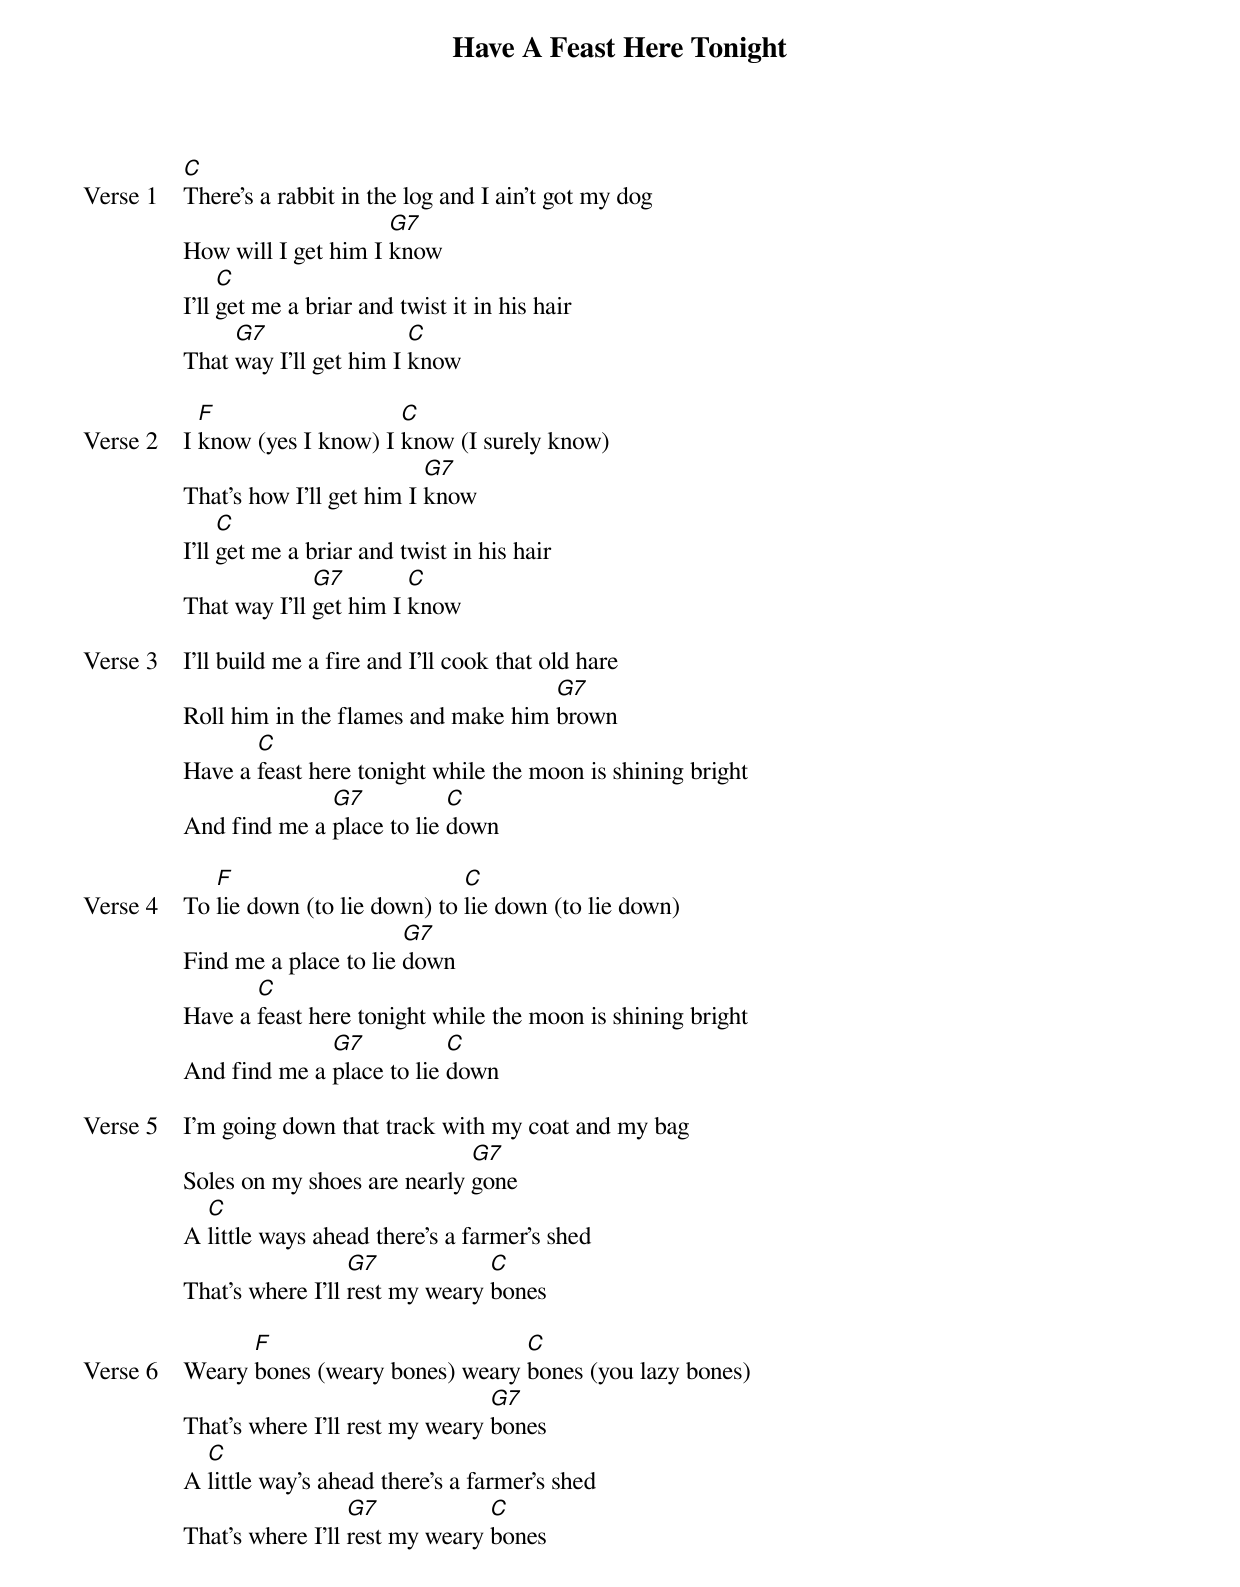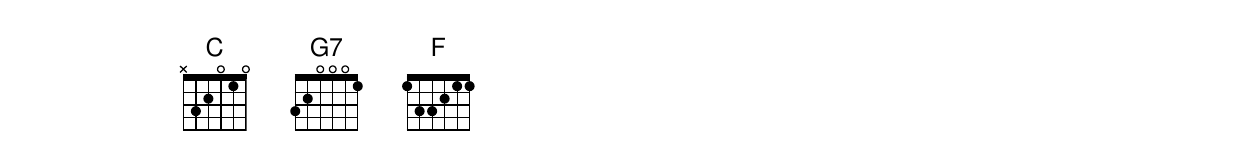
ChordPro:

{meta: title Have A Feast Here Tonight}
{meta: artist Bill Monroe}
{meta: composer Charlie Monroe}
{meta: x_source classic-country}
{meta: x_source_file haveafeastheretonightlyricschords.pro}
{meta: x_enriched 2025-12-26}

{start_of_verse: Verse 1}
[C]There's a rabbit in the log and I ain't got my dog
How will I get him I [G7]know
I'll [C]get me a briar and twist it in his hair
That [G7]way I'll get him I [C]know
{end_of_verse}

{start_of_verse: Verse 2}
I [F]know (yes I know) I [C]know (I surely know)
That's how I'll get him I [G7]know
I'll [C]get me a briar and twist in his hair
That way I'll [G7]get him I [C]know
{end_of_verse}

{start_of_verse: Verse 3}
I'll build me a fire and I'll cook that old hare
Roll him in the flames and make him [G7]brown
Have a [C]feast here tonight while the moon is shining bright
And find me a [G7]place to lie [C]down
{end_of_verse}

{start_of_verse: Verse 4}
To [F]lie down (to lie down) to [C]lie down (to lie down)
Find me a place to lie [G7]down
Have a [C]feast here tonight while the moon is shining bright
And find me a [G7]place to lie [C]down
{end_of_verse}

{start_of_verse: Verse 5}
I'm going down that track with my coat and my bag
Soles on my shoes are nearly [G7]gone
A [C]little ways ahead there's a farmer's shed
That's where I'll [G7]rest my weary [C]bones
{end_of_verse}

{start_of_verse: Verse 6}
Weary [F]bones (weary bones) weary [C]bones (you lazy bones)
That's where I'll rest my weary [G7]bones
A [C]little way's ahead there's a farmer's shed
That's where I'll [G7]rest my weary [C]bones
{end_of_verse}
